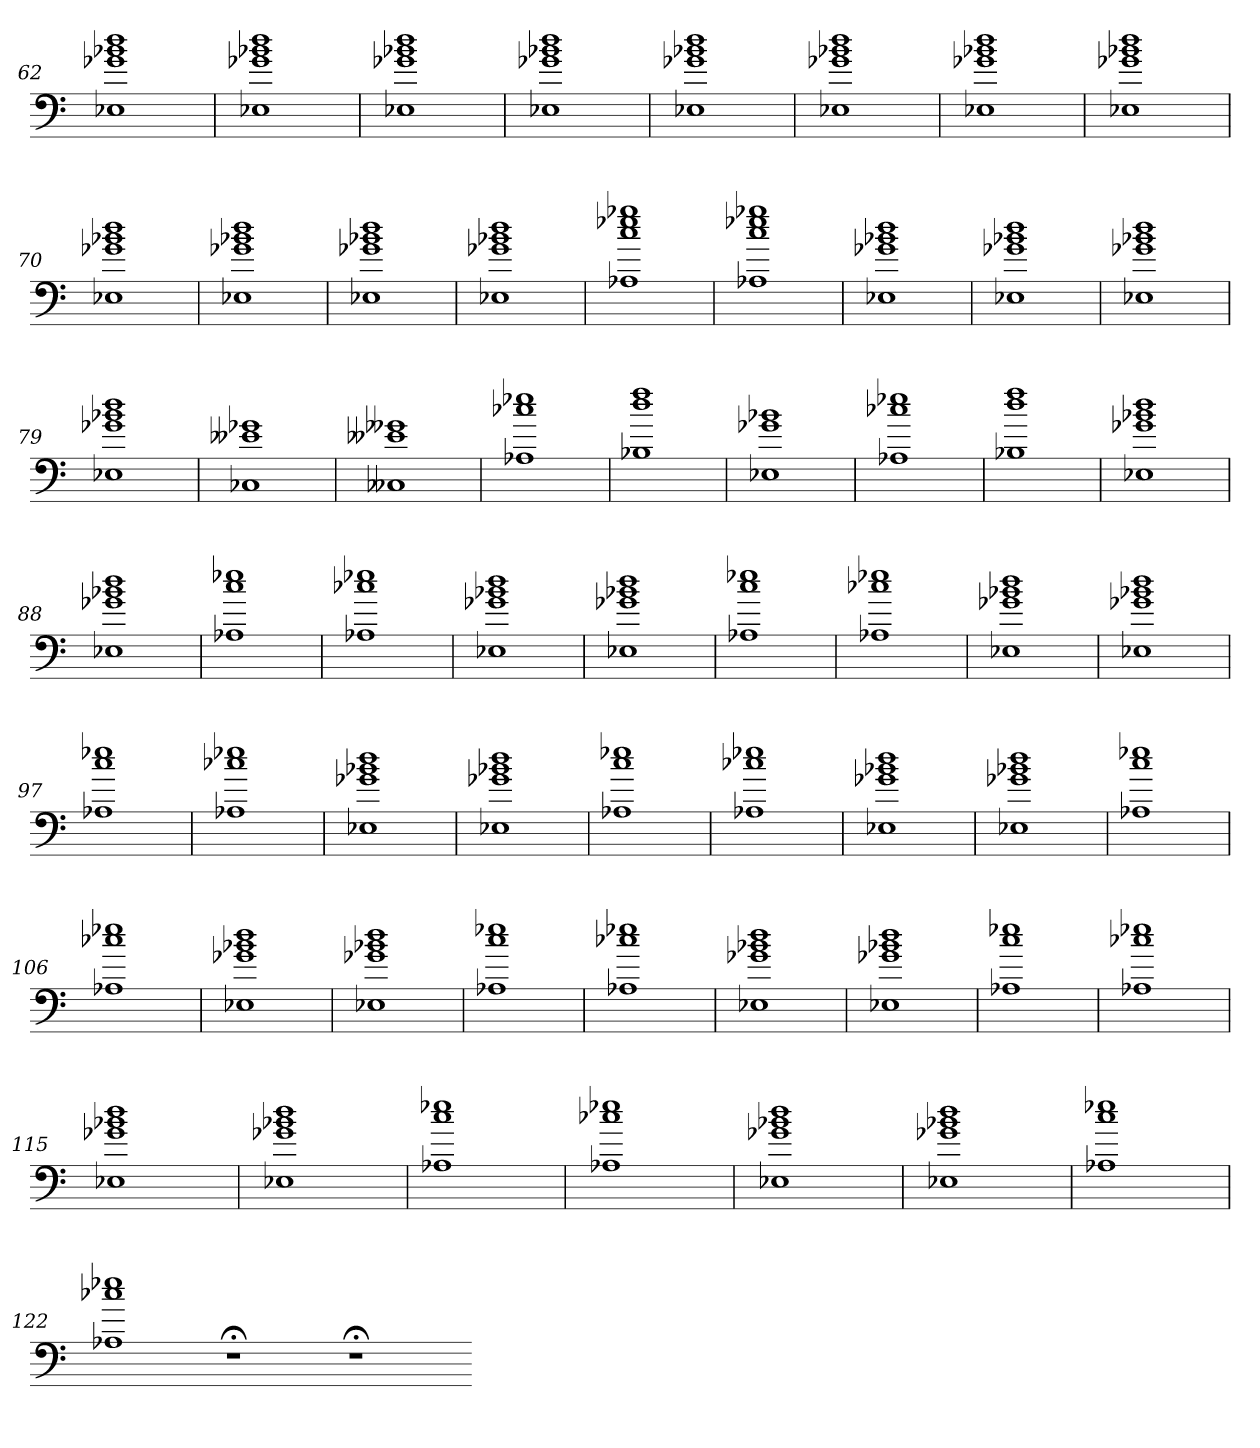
**kern
*part1
*staff1
=62
1E-X 1g-X 1b-X 1dd
=63
1E-X 1g-X 1b-X 1dd
=64
1E-X 1g-X 1b-X 1dd
=65
1E-X 1g-X 1b-X 1dd
=66
1E-X 1g-X 1b-X 1dd
=67
1E-X 1g-X 1b-X 1dd
=68
1E-X 1g-X 1b-X 1dd
=69
1E-X 1g-X 1b-X 1dd
=70
1E-X 1g-X 1b-X 1dd
=71
1E-X 1g-X 1b-X 1dd
=72
1E-X 1g-X 1b-X 1dd
=73
1E-X 1g-X 1b-X 1dd
=74
1A-X 1cc 1ee-X 1gg-X
=75
1A-X 1cc 1ee-X 1gg-X
=76
1E-X 1g-X 1b-X 1dd
=77
1E-X 1g-X 1b-X 1dd
=78
1E-X 1g-X 1b-X 1dd
=79
1E-X 1g-X 1b-X 1dd
=80
1C-X 1e--X 1g-X
=81
1C--X 1e--X 1g--X
=82
1A-X 1cc-X 1ee-X
=83
1B-X 1dd 1ff
=84
1E-X 1g-X 1b-X
=85
1A-X 1cc-X 1ee-X
=86
1B-X 1dd 1ff
=87
1E-X 1g-X 1b-X 1dd
=88
1E-X 1g-X 1b-X 1dd
=89
1A-X 1cc 1ee-X
=90
1A-X 1cc-X 1ee-X
=91
1E-X 1g-X 1b-X 1dd
=92
1E-X 1g-X 1b-X 1dd
=93
1A-X 1cc 1ee-X
=94
1A-X 1cc-X 1ee-X
=95
1E-X 1g-X 1b-X 1dd
=96
1E-X 1g-X 1b-X 1dd
=97
1A-X 1cc 1ee-X
=98
1A-X 1cc-X 1ee-X
=99
1E-X 1g-X 1b-X 1dd
=100
1E-X 1g-X 1b-X 1dd
=101
1A-X 1cc 1ee-X
=102
1A-X 1cc-X 1ee-X
=103
1E-X 1g-X 1b-X 1dd
=104
1E-X 1g-X 1b-X 1dd
=105
1A-X 1cc 1ee-X
=106
1A-X 1cc-X 1ee-X
=107
1E-X 1g-X 1b-X 1dd
=108
1E-X 1g-X 1b-X 1dd
=109
1A-X 1cc 1ee-X
=110
1A-X 1cc-X 1ee-X
=111
1E-X 1g-X 1b-X 1dd
=112
1E-X 1g-X 1b-X 1dd
=113
1A-X 1cc 1ee-X
=114
1A-X 1cc-X 1ee-X
=115
1E-X 1g-X 1b-X 1dd
=116
1E-X 1g-X 1b-X 1dd
=117
1A-X 1cc 1ee-X
=118
1A-X 1cc-X 1ee-X
=119
1E-X 1g-X 1b-X 1dd
=120
1E-X 1g-X 1b-X 1dd
=121
1A-X 1cc 1ee-X
=122
1A-X 1cc-X 1ee-X
1r;<
1r;<
=-
*-
